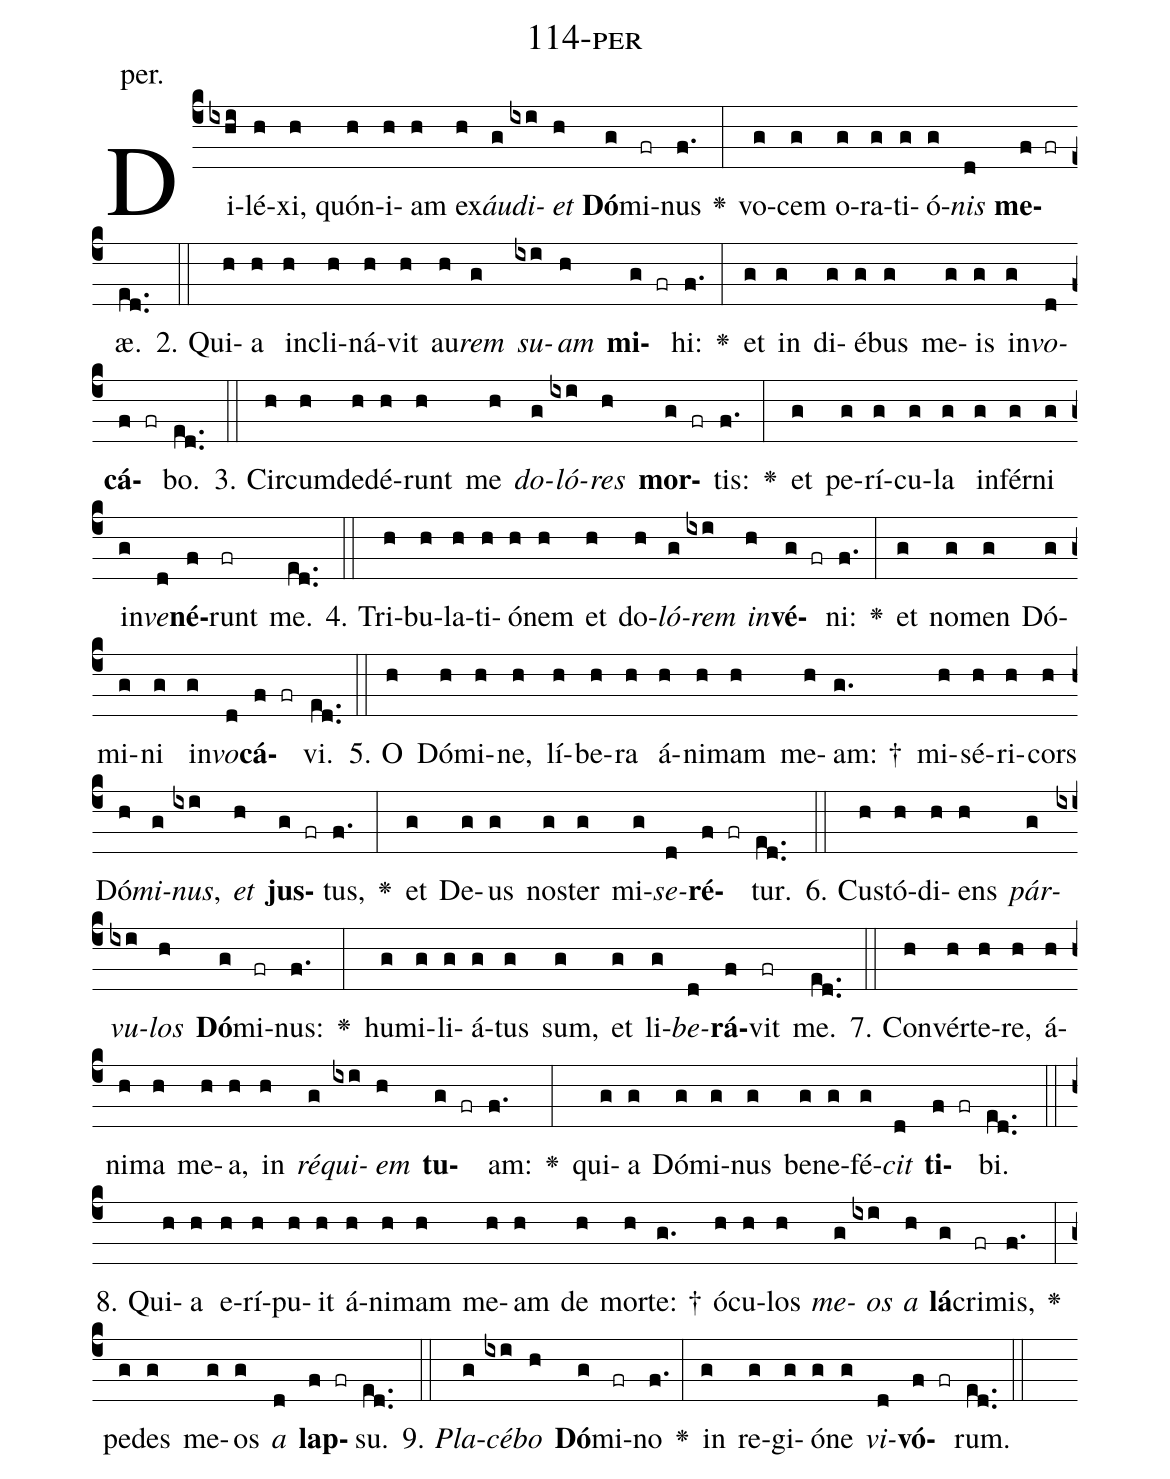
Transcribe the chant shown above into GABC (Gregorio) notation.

name: 114-per;
annotation: per.;
%%
(c4)Di(ixhi)lé(h)xi,(h) quón(h)i(h)am(h) ex(h)<i>áu</i>(g)<i>di</i>(ixi)<i>et</i>(h) <b>Dó</b>(g)mi(fr)nus(f.) <v>\greheightstar</v>(:) vo(g)cem(g) o(g)ra(g)ti(g)ó(g)<i>nis</i>(d) <b>me</b>(f fr)æ.(ed..) (::)
2. Qui(h)a(h) in(h)cli(h)ná(h)vit(h) au(h)<i>rem</i>(g) <i>su</i>(ixi)<i>am</i>(h) <b>mi</b>(g fr)hi:(f.) <v>\greheightstar</v>(:) et(g) in(g) di(g)é(g)bus(g) me(g)is(g) in(g)<i>vo</i>(d)<b>cá</b>(f fr)bo.(ed..) (::)
3. Cir(h)cum(h)de(h)dé(h)runt(h) me(h) <i>do</i>(g)<i>ló</i>(ixi)<i>res</i>(h) <b>mor</b>(g fr)tis:(f.) <v>\greheightstar</v>(:) et(g) pe(g)rí(g)cu(g)la(g) in(g)fér(g)ni(g) in(g)<i>ve</i>(d)<b>né</b>(f)runt(fr) me.(ed..) (::)
4. Tri(h)bu(h)la(h)ti(h)ó(h)nem(h) et(h) do(h)<i>ló</i>(g)<i>rem</i>(ixi) <i>in</i>(h)<b>vé</b>(g fr)ni:(f.) <v>\greheightstar</v>(:) et(g) no(g)men(g) Dó(g)mi(g)ni(g) in(g)<i>vo</i>(d)<b>cá</b>(f fr)vi.(ed..) (::)
5. O(h) Dó(h)mi(h)ne,(h) lí(h)be(h)ra(h) á(h)ni(h)mam(h) me(h)am: †(g.) mi(h)sé(h)ri(h)cors(h) Dó(h)<i>mi</i>(g)<i>nus</i>,(ixi) <i>et</i>(h) <b>jus</b>(g fr)tus,(f.) <v>\greheightstar</v>(:) et(g) De(g)us(g) nos(g)ter(g) mi(g)<i>se</i>(d)<b>ré</b>(f fr)tur.(ed..) (::)
6. Cus(h)tó(h)di(h)ens(h) <i>pár</i>(g)<i>vu</i>(ixi)<i>los</i>(h) <b>Dó</b>(g)mi(fr)nus:(f.) <v>\greheightstar</v>(:) hu(g)mi(g)li(g)á(g)tus(g) sum,(g) et(g) li(g)<i>be</i>(d)<b>rá</b>(f)vit(fr) me.(ed..) (::)
7. Con(h)vér(h)te(h)re,(h) á(h)ni(h)ma(h) me(h)a,(h) in(h) <i>ré</i>(g)<i>qui</i>(ixi)<i>em</i>(h) <b>tu</b>(g fr)am:(f.) <v>\greheightstar</v>(:) qui(g)a(g) Dó(g)mi(g)nus(g) be(g)ne(g)fé(g)<i>cit</i>(d) <b>ti</b>(f fr)bi.(ed..) (::)
8. Qui(h)a(h) e(h)rí(h)pu(h)it(h) á(h)ni(h)mam(h) me(h)am(h) de(h) mor(h)te: †(g.) ó(h)cu(h)los(h) <i>me</i>(g)<i>os</i>(ixi) <i>a</i>(h) <b>lá</b>(g)cri(fr)mis,(f.) <v>\greheightstar</v>(:) pe(g)des(g) me(g)os(g) <i>a</i>(d) <b>lap</b>(f fr)su.(ed..) (::)
9. <i>Pla</i>(g)<i>cé</i>(ixi)<i>bo</i>(h) <b>Dó</b>(g)mi(fr)no(f.) <v>\greheightstar</v>(:) in(g) re(g)gi(g)ó(g)ne(g) <i>vi</i>(d)<b>vó</b>(f fr)rum.(ed..) (::)
